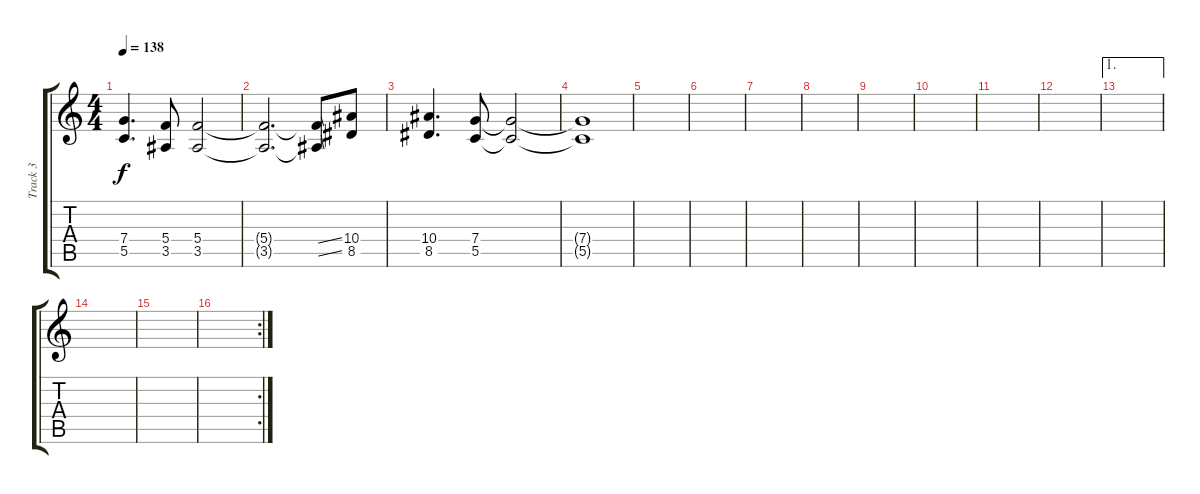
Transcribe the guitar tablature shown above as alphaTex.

\track ("Track 3" "Track 3") {instrument overdrivenguitar}
\staff {score tabs}
\tuning (D4 A3 F3 C3 G2 C2) {hide}
\ts (4 4)
\tempo 138
\clef g2
\ks c
(7.4 5.5).4{d dy f} (5.4 3.5).8 (5.4 3.5).2 |
(5.4{t} 3.5{t}).2{d} (5.4{ss t} 3.5{ss t}).8 (10.4 8.5).8 |
(10.4 8.5).4{d} (7.4 5.5).8 (7.4{t} 5.5{t}).2 |
(7.4{t} 5.5{t}).1 |
|
|
|
|
|
|
|
|
\ae 1
|
|
|
\rc 2
